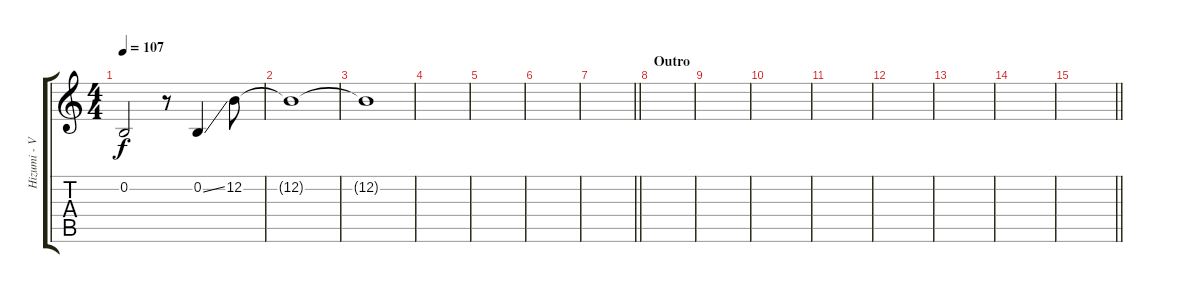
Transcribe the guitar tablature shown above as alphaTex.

\track ("Hizumi - Vocals" "Hizumi - V") {instrument lead6voice}
\staff {score tabs}
\tuning (E4 B3 G3 D3 A2 E2) {hide}
\ts (4 4)
\tempo 107
\clef g2
\ks c
0.2{t}.2{dy f} r.8 0.2{ss}.4 12.2.8 |
12.2{t}.1 |
12.2{t}.1 |
|
|
|
\barLineRight lightlight
|
\section ("" "Outro")
|
|
|
|
|
|
|
\barLineRight lightlight
